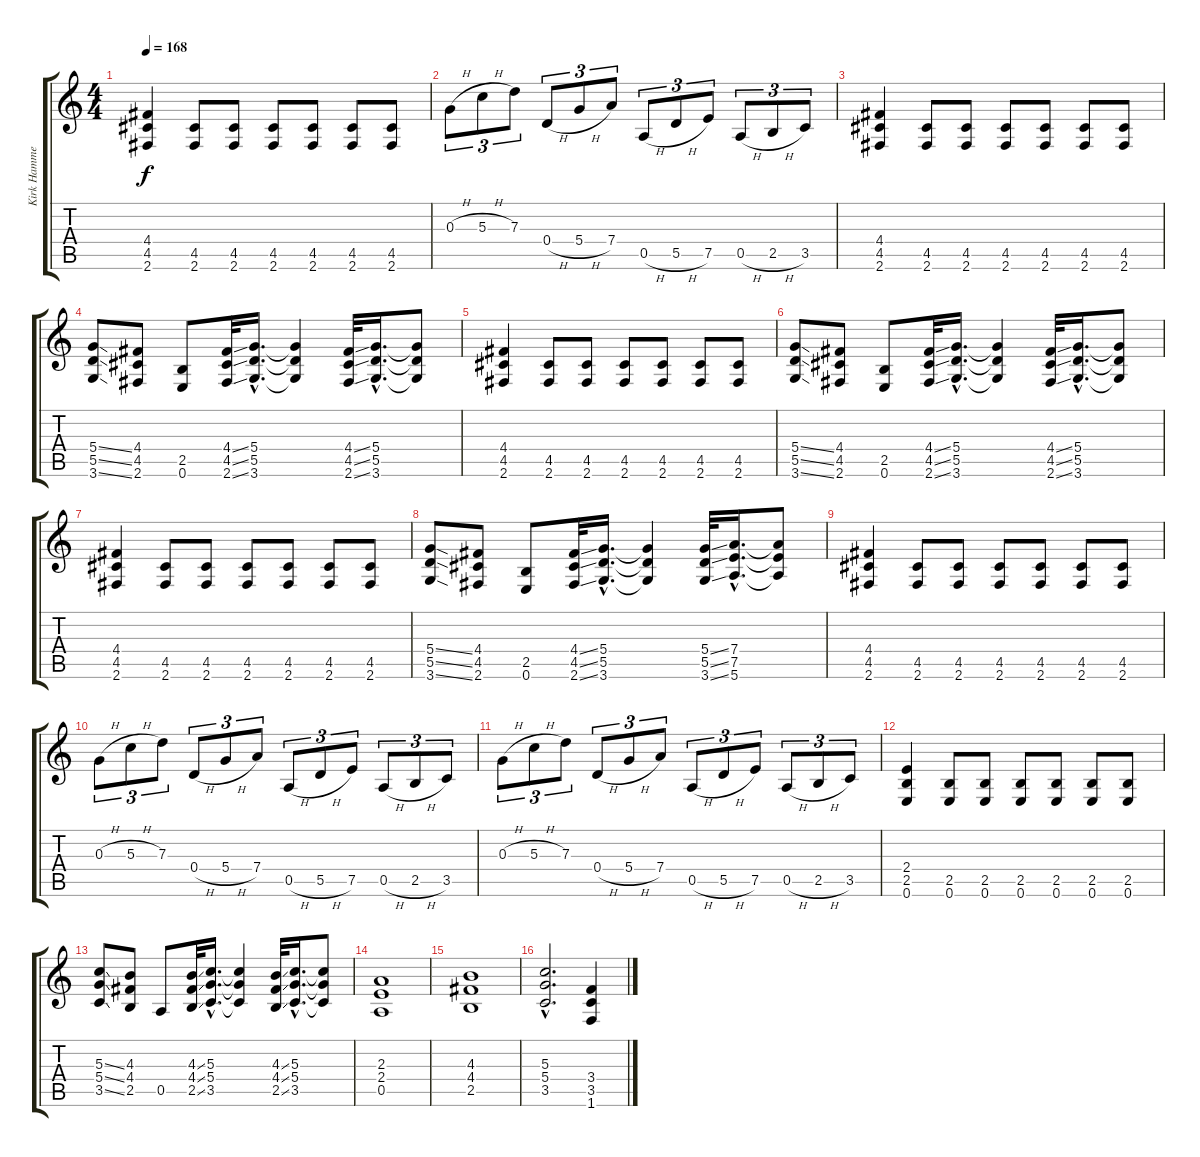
\track ("Kirk Hammett Distortion" "Kirk Hamme") {instrument distortionguitar}
\staff {score tabs}
\tuning (E4 B3 G3 D3 A2 E2) {hide}
\ts (4 4)
\tempo 168
\clef g2
\ks c
(4.4 4.5 2.6).4{dy f} (4.5 2.6).8 (4.5 2.6).8 (4.5 2.6).8 (4.5 2.6).8 (4.5 2.6).8 (4.5 2.6).8 |
0.3{h}.8{tu (3 2)} 5.3{h}.8{tu (3 2)} 7.3.8{tu (3 2)} 0.4{h}.8{tu (3 2)} 5.4{h}.8{tu (3 2)} 7.4.8{tu (3 2)} 0.5{h}.8{tu (3 2)} 5.5{h}.8{tu (3 2)} 7.5.8{tu (3 2)} 0.5{h}.8{tu (3 2)} 2.5{h}.8{tu (3 2)} 3.5.8{tu (3 2)} |
(4.4 4.5 2.6).4 (4.5 2.6).8 (4.5 2.6).8 (4.5 2.6).8 (4.5 2.6).8 (4.5 2.6).8 (4.5 2.6).8 |
(5.4{ss} 5.5{ss} 3.6{ss}).8 (4.4 4.5 2.6).8 (2.5 0.6).8 (4.4{ss} 4.5{ss} 2.6{ss}).32 (5.4{hac} 5.5{hac} 3.6{hac}).16{d} (5.4{t} 5.5{t} 3.6{t}).4 (4.4{ss} 4.5{ss} 2.6{ss}).32 (5.4{hac} 5.5{hac} 3.6{hac}).16{d} (5.4{t} 5.5{t} 3.6{t}).8 |
(4.4 4.5 2.6).4 (4.5 2.6).8 (4.5 2.6).8 (4.5 2.6).8 (4.5 2.6).8 (4.5 2.6).8 (4.5 2.6).8 |
(5.4{ss} 5.5{ss} 3.6{ss}).8 (4.4 4.5 2.6).8 (2.5 0.6).8 (4.4{ss} 4.5{ss} 2.6{ss}).32 (5.4{hac} 5.5{hac} 3.6{hac}).16{d} (5.4{t} 5.5{t} 3.6{t}).4 (4.4{ss} 4.5{ss} 2.6{ss}).32 (5.4{hac} 5.5{hac} 3.6{hac}).16{d} (5.4{t} 5.5{t} 3.6{t}).8 |
(4.4 4.5 2.6).4 (4.5 2.6).8 (4.5 2.6).8 (4.5 2.6).8 (4.5 2.6).8 (4.5 2.6).8 (4.5 2.6).8 |
(5.4{ss} 5.5{ss} 3.6{ss}).8 (4.4 4.5 2.6).8 (2.5 0.6).8 (4.4{ss} 4.5{ss} 2.6{ss}).32 (5.4{hac} 5.5{hac} 3.6{hac}).16{d} (5.4{t} 5.5{t} 3.6{t}).4 (5.4{ss} 5.5{ss} 3.6{ss}).32 (7.4{hac} 7.5{hac} 5.6{hac}).16{d} (7.4{t} 7.5{t} 5.6{t}).8 |
(4.4 4.5 2.6).4 (4.5 2.6).8 (4.5 2.6).8 (4.5 2.6).8 (4.5 2.6).8 (4.5 2.6).8 (4.5 2.6).8 |
0.3{h}.8{tu (3 2)} 5.3{h}.8{tu (3 2)} 7.3.8{tu (3 2)} 0.4{h}.8{tu (3 2)} 5.4{h}.8{tu (3 2)} 7.4.8{tu (3 2)} 0.5{h}.8{tu (3 2)} 5.5{h}.8{tu (3 2)} 7.5.8{tu (3 2)} 0.5{h}.8{tu (3 2)} 2.5{h}.8{tu (3 2)} 3.5.8{tu (3 2)} |
0.3{h}.8{tu (3 2)} 5.3{h}.8{tu (3 2)} 7.3.8{tu (3 2)} 0.4{h}.8{tu (3 2)} 5.4{h}.8{tu (3 2)} 7.4.8{tu (3 2)} 0.5{h}.8{tu (3 2)} 5.5{h}.8{tu (3 2)} 7.5.8{tu (3 2)} 0.5{h}.8{tu (3 2)} 2.5{h}.8{tu (3 2)} 3.5.8{tu (3 2)} |
(2.4 2.5 0.6).4 (2.5 0.6).8 (2.5 0.6).8 (2.5 0.6).8 (2.5 0.6).8 (2.5 0.6).8 (2.5 0.6).8 |
(5.3{ss} 5.4{ss} 3.5{ss}).8 (4.3 4.4 2.5).8 0.5.8 (4.3{ss} 4.4{ss} 2.5{ss}).32 (5.3{hac} 5.4{hac} 3.5{hac}).16{d} (5.3{t} 5.4{t} 3.5{t}).4 (4.3{ss} 4.4{ss} 2.5{ss}).32 (5.3{hac} 5.4{hac} 3.5{hac}).16{d} (5.3{t} 5.4{t} 3.5{t}).8 |
(2.3 2.4 0.5).1 |
(4.3 4.4 2.5).1 |
(5.3{hac} 5.4{hac} 3.5{hac}).2{d} (3.4 3.5 1.6).4
